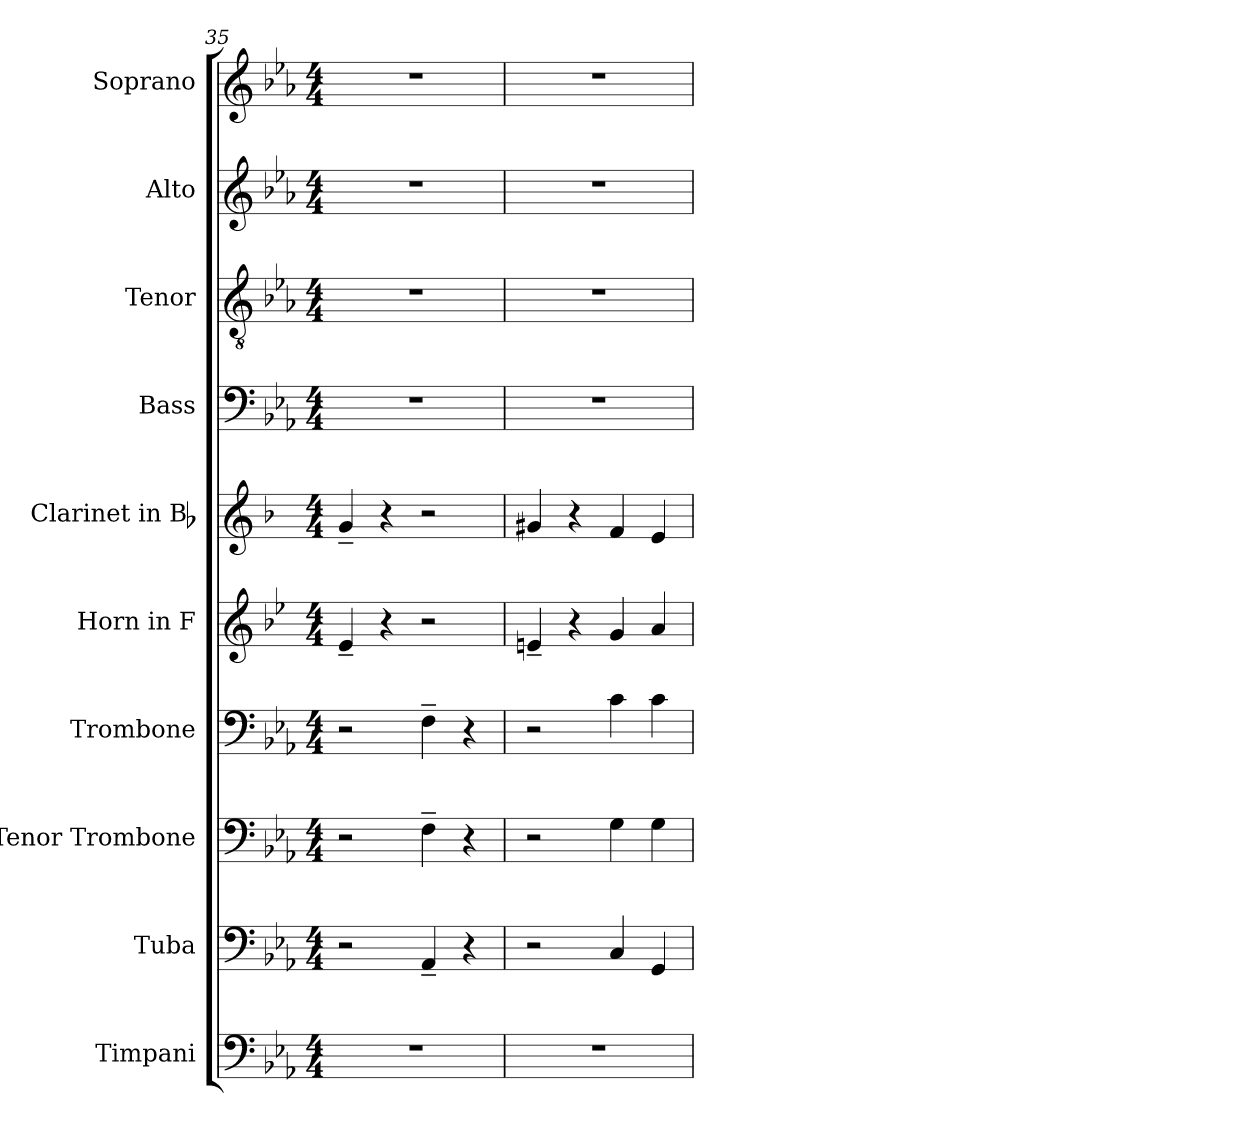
**kern	**kern	**kern	**kern	**kern	**kern	**kern	**kern	**kern	**kern
*part10	*part9	*part8	*part7	*part6	*part5	*part4	*part3	*part2	*part1
*staff10	*staff9	*staff8	*staff7	*staff6	*staff5	*staff4	*staff3	*staff2	*staff1
*I"Timpani	*I"Tuba	*I"Tenor Trombone	*I"Trombone	*I"Horn in F	*I"Clarinet in Bb	*I"Bass	*I"Tenor	*I"Alto	*I"Soprano
*I'Timp.	*I'Tba.	*I'Ten. Tbn.	*I'Tbn.	*I'Hn.	*I'Cl.	*I'B.	*I'T.	*I'A.	*I'S.
*clefF4	*clefF4	*clefF4	*clefF4	*clefG2	*clefG2	*clefF4	*clefGv2	*clefG2	*clefG2
*	*	*	*	*ITrd4c7	*ITrd1c2	*	*ITrd7c12	*	*
*k[b-e-a-]	*k[b-e-a-]	*k[b-e-a-]	*k[b-e-a-]	*k[b-e-a-]	*k[b-e-a-]	*k[b-e-a-]	*k[b-e-a-]	*k[b-e-a-]	*k[b-e-a-]
*c:	*c:	*c:	*c:	*c:	*c:	*c:	*c:	*c:	*c:
*M4/4	*M4/4	*M4/4	*M4/4	*M4/4	*M4/4	*M4/4	*M4/4	*M4/4	*M4/4
=35	=35	=35	=35	=35	=35	=35	=35	=35	=35
1r	2r	2r	2r	4A-~i/	4f~i/	1r	1r	1r	1r
.	.	.	.	4r	4r	.	.	.	.
.	4AA-~i/	4F~i\	4F~i\	2r	2r	.	.	.	.
.	4r	4r	4r	.	.	.	.	.	.
=36	=36	=36	=36	=36	=36	=36	=36	=36	=36
1r	2r	2r	2r	4An~i/	4f#Xi/	1r	1r	1r	1r
.	.	.	.	4r	4r	.	.	.	.
.	4Ci/	4Gi\	4ci\	4ci/	4e-i/	.	.	.	.
.	4GGi/	4Gi\	4ci\	4di/	4di/	.	.	.	.
=	=	=	=	=	=	=	=	=	=
*-	*-	*-	*-	*-	*-	*-	*-	*-	*-
